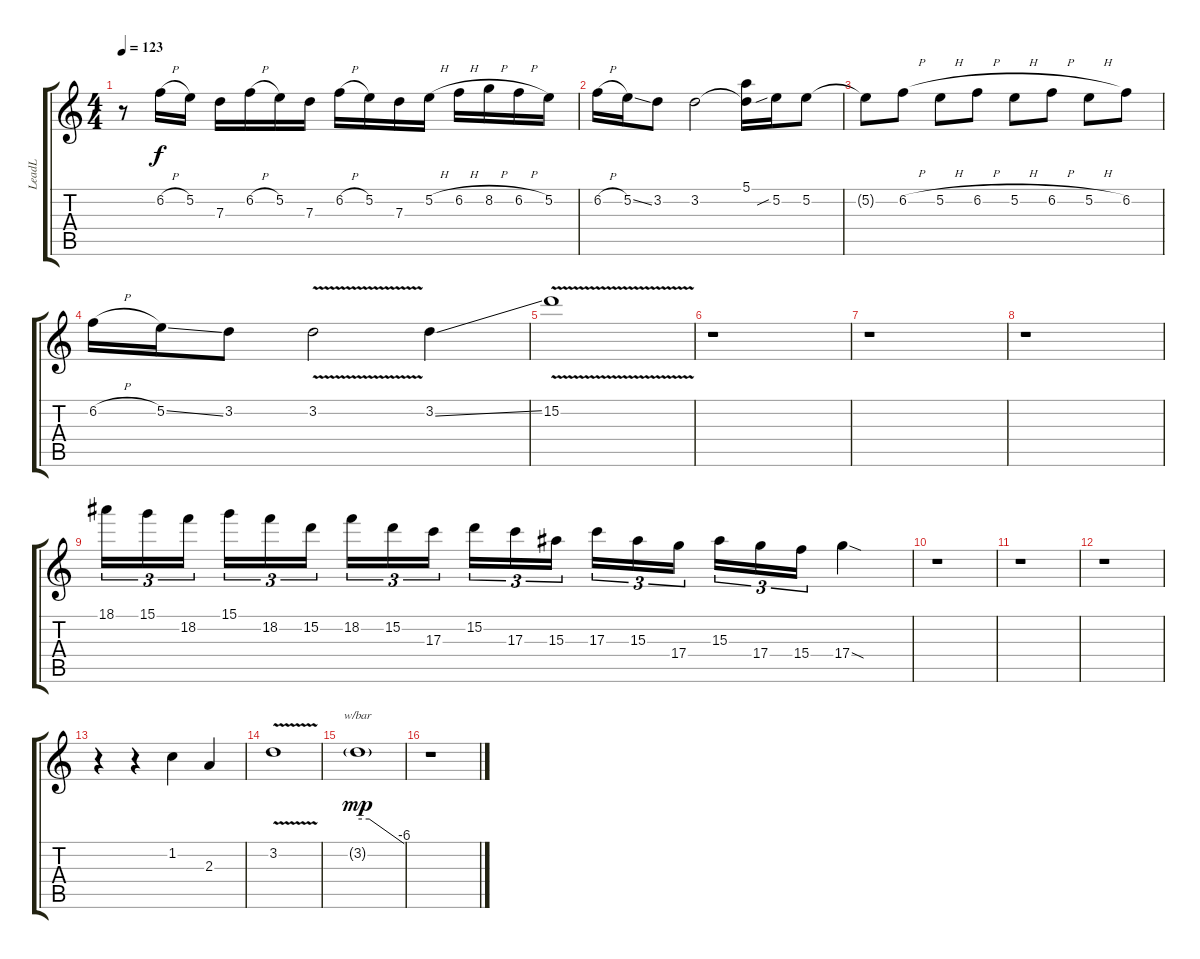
\track ("LeadL" "LeadL") {instrument overdrivenguitar}
\staff {score tabs}
\tuning (E4 B3 G3 D3 A2 E2) {hide}
\ts (4 4)
\tempo 123
\clef g2
\ks c
r.8{dy f} 6.2{h}.16 5.2.16 7.3.16 6.2{h}.16 5.2.16 7.3.16 6.2{h}.16 5.2.16 7.3.16 5.2{h}.16 6.2{h}.16 8.2{h}.16 6.2{h}.16 5.2.16 |
6.2{h}.16 5.2{ss}.16 3.2.8 3.2.2 (5.1{t} 3.2{t}).16 5.2{sib}.16 5.2.8 |
5.2{t}.8 6.2{h}.8 5.2{h}.8 6.2{h}.8 5.2{h}.8 6.2{h}.8 5.2{h}.8 6.2.8 |
6.2{h}.16 5.2{ss}.16 3.2.8 3.2{v}.2 3.2{ss}.4 |
15.2{v}.1 |
r.1 |
r.1 |
r.1 |
18.1.16{tu (3 2)} 15.1.16{tu (3 2)} 18.2.16{tu (3 2)} 15.1.16{tu (3 2)} 18.2.16{tu (3 2)} 15.2.16{tu (3 2)} 18.2.16{tu (3 2)} 15.2.16{tu (3 2)} 17.3.16{tu (3 2)} 15.2.16{tu (3 2)} 17.3.16{tu (3 2)} 15.3.16{tu (3 2)} 17.3.16{tu (3 2)} 15.3.16{tu (3 2)} 17.4.16{tu (3 2)} 15.3.16{tu (3 2)} 17.4.16{tu (3 2)} 15.4.16{tu (3 2)} 17.4{sod}.4 |
r.1 |
r.1 |
r.1 |
r.4 r.4 1.2.4 2.3.4 |
3.2{v}.1 |
3.2{g}.1{tbe (custom default 0 0 15 0 60 -24) dy mp} |
r.1
